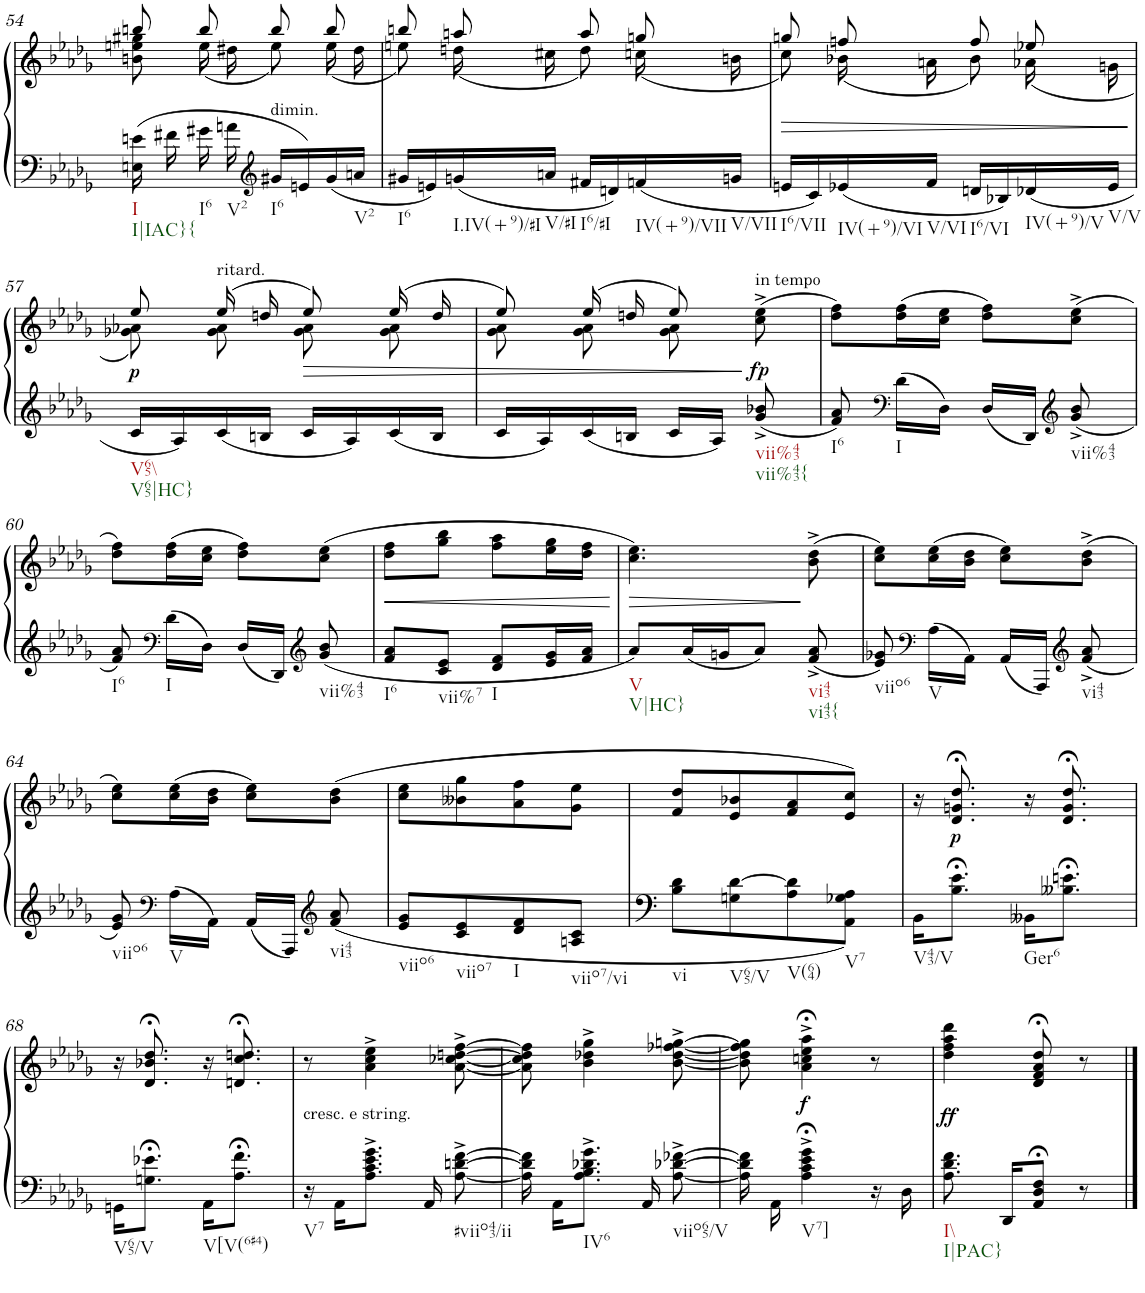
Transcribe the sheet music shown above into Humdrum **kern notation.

**kern	**kern	**dynam
*part1	*part1	*part1
*staff2	*staff1	*staff1/2
*I"Piano	*	*
*I'Pno.	*	*
!!LO:PB:g=z
*clefF4	*clefG2	*
*k[b-e-a-d-g-]	*k[b-e-a-d-g-]	*
*M2/4	*M2/4	*
=54	=54	=54
*	*^	*
!LO:TX:b:t=I	!	!	!
!LO:TX:b:t=I|IAC}{	!	!	!
16En\ 16en\	8bbn/	8bn\ 8een\ 8gg#X\	.
16f#X\	.	.	.
!LO:TX:b:t=I6	!	!	!
16g#X\	8bb/	(16ee\	.
!LO:TX:b:t=V2	!	!	!
16an\	.	16dd#X\	.
*clefG2	*	*	*
!	!LO:TX:b:t=dimin.	!	!
!LO:TX:b:t=I6	!	!	!
16g#X/LL	8bb/	8ee\)	.
16en/	.	.	.
16g#/	8bb/	(16ee\	.
!LO:TX:b:t=V2	!	!	!
16an/JJ	.	16dd#\	.
=55	=55	=55	=55
!LO:TX:b:t=I6	!	!	!
16g#X/LL	8bbn/	8een\)	.
16en/	.	.	.
!LO:TX:b:t=I.IV(+9)/#I	!	!	!
16gn/	8aan/	(16ddn\	.
!LO:TX:b:t=V/#I	!	!	!
16an/JJ	.	16cc#X\	.
!LO:TX:b:t=I6/#I	!	!	!
16f#X/LL	8aa/	8dd\)	.
16dn/	.	.	.
!LO:TX:b:t=IV(+9)/VII	!	!	!
16fn/	8ggn/	(16ccn\	.
!LO:TX:b:t=V/VII	!	!	!
16gn/JJ	.	16bn\	.
=56	=56	=56	=56
!LO:TX:b:t=I6/VII	!	!	!
!	!	!	!LO:HP:b
16en/LL	8ggn/	8cc\)	>
16c/	.	.	.
!LO:TX:b:t=IV(+9)/VI	!	!	!
16e-X/	8ffn/	(16b-X\	.
!LO:TX:b:t=V/VI	!	!	!
16f/JJ	.	16an\	.
!LO:TX:b:t=I6/VI	!	!	!
16dn/LL	8ff/	8b-\)	.
16B-X/	.	.	.
!LO:TX:b:t=IV(+9)/V	!	!	!
16d-X/	8ee-X/	(16a-X\	.
!LO:TX:b:t=V/V	!	!	!
16e-/JJ	.	16gn\	.
*	*v	*v	*
.	.	]
!!LO:LB:g=z
=57	=57	=57
*	*^	*
!LO:TX:b:t=V65\\	!	!	!
!LO:TX:b:t=V65|HC}	!	!	!
!	!	!	!LO:DY:b
16c/LL	8ee-/	8g-X\ 8a-X\)	p
16A-/	.	.	.
!	!LO:TX:a:t=ritard.	!	!
16c/	(16ee-/	8g-\ 8a-\	.
16Bn/JJ	16ddn/	.	.
!	!	!	!LO:HP:b
16c/LL	8ee-/)	8g-\ 8a-\	>
16A-/	.	.	.
16c/	(16ee-/	8g-\ 8a-\	.
16B/JJ	16dd/	.	.
=58	=58	=58	=58
16c/LL	8ee-/)	8g-\ 8a-\	.
16A-/	.	.	.
16c/	(16ee-/	8g-\ 8a-\	.
16Bn/JJ	16ddn/	.	.
16c/LL	8ee-/)	8g-\ 8a-\	.
16A-/JJ	.	.	.
!	!LO:TX:a:t=in tempo	!	!
!LO:TX:b:t=vii%43	!	!	!
!LO:TX:b:t=vii%43{	!	!	!
!	!	!	!LO:DY:n=1:b
8g-/^ 8b-X/^	(>8cc\^> 8ee-\^>	8ryy	] fp
=59	=59	=59	=59
!LO:TX:b:t=I6	!	!	!
*	*v	*v	*
8f/ 8a-/	8dd-\ 8ff\L)	.
*clefF4	*	*
!LO:TX:b:t=I	!	!
16d-\LL	(16dd-\ 16ff\L	.
16D-\JJ	16cc\ 16ee-\JJ	.
16D-/LL	8dd-\ 8ff\L)	.
16DD-/JJ	.	.
*clefG2	*	*
!LO:TX:b:t=vii%43	!	!
8g-/^ 8b-/^	(8cc\^ 8ee-\^J	.
!!LO:LB:g=z
=60	=60	=60
!LO:TX:b:t=I6	!	!
8f/ 8a-/	8dd-\ 8ff\L)	.
*clefF4	*	*
!LO:TX:b:t=I	!	!
16d-\LL	(16dd-\ 16ff\L	.
16D-\JJ	16cc\ 16ee-\JJ	.
16D-/LL	8dd-\ 8ff\L)	.
16DD-/JJ	.	.
*clefG2	*	*
!LO:TX:b:t=vii%43	!	!
8g-/ 8b-/	(8cc\ 8ee-\J	.
=61	=61	=61
!LO:TX:b:t=I6	!	!
!	!	!LO:HP:b
8f/ 8a-/L	8dd-\ 8ff\L	<
!LO:TX:b:t=vii%7	!	!
8c/ 8e-/J	8gg-\ 8bb-\J	.
!LO:TX:b:t=I	!	!
8d-/ 8f/L	8ff\ 8aa-\L	.
16e-/ 16g-/L	16ee-\ 16gg-\L	.
16f/ 16a-/JJ	16dd-\ 16ff\JJ	.
.	.	[
=62	=62	=62
!LO:TX:b:t=V	!	!
!LO:TX:b:t=V|HC}	!	!
!	!	!LO:HP:b
8a-/L	4.cc\ 4.ee-\)	>
16a-/L	.	.
16gn/J	.	.
8a-/J	.	.
!LO:TX:b:t=vi43	!	!
!LO:TX:b:t=vi43{	!	!
8f/^ 8a-/^	(8b-\^ 8dd-\^	]
=63	=63	=63
!LO:TX:b:t=viio6	!	!
8e-/ 8g-X/	8cc\ 8ee-\L)	.
*clefF4	*	*
!LO:TX:b:t=V	!	!
16A-\LL	(16cc\ 16ee-\L	.
16AA-\JJ	16b-\ 16dd-\JJ	.
16AA-/LL	8cc\ 8ee-\L)	.
16AAA-/JJ	.	.
*clefG2	*	*
!LO:TX:b:t=vi43	!	!
8f/^ 8a-/^	(8b-\^ 8dd-\^J	.
!!LO:LB:g=z
=64	=64	=64
!LO:TX:b:t=viio6	!	!
8e-/ 8g-/	8cc\ 8ee-\L)	.
*clefF4	*	*
!LO:TX:b:t=V	!	!
16A-\LL	(16cc\ 16ee-\L	.
16AA-\JJ	16b-\ 16dd-\JJ	.
16AA-/LL	8cc\ 8ee-\L)	.
16AAA-/JJ	.	.
*clefG2	*	*
!LO:TX:b:t=vi43	!	!
8f/ 8a-/	(8b-\ 8dd-\J	.
=65	=65	=65
!LO:TX:b:t=viio6	!	!
8e-/ 8g-/L	8cc\ 8ee-\L	.
!LO:TX:b:t=viio7	!	!
8c/ 8e-/	8b--X\ 8gg-\	.
!LO:TX:b:t=I	!	!
8d-/ 8f/	8a-\ 8ff\	.
!LO:TX:b:t=viio7/vi	!	!
8An/ 8c/J	8g-\ 8ee-\J	.
=66	=66	=66
!LO:TX:b:t=vi	!	!
8B-\ 8d-\L	8f/ 8dd-/L	.
!LO:TX:b:t=V65/V	!	!
8Gn\ [8d-\	8e-/ 8b-X/	.
!LO:TX:b:t=V(64)	!	!
8A-\ 8d-\]	8f/ 8a-/	.
!LO:TX:b:t=V7	!	!
8AA-\ 8G-X\ 8A-\J	8e-/ 8cc/J)	.
=67	=67	=67
!LO:TX:b:t=V43/V	!	!
16BB-\KL	16r	.
!	!	!LO:DY:b
8.B-\;< 8.e-\;<J	8.d-/;< 8.gn/;< 8.dd-/;<	p
!LO:TX:b:t=Ger6	!	!
16BB--X\KL	16r	.
8.B--X\;< 8.en\;<J	8.d-/;< 8.g/;< 8.dd-/;<	.
!!LO:LB:g=z
=68	=68	=68
!LO:TX:b:t=V65/V	!	!
16GGn\KL	16r	.
8.Gn\;< 8.e-X\;<J	8.d-/;< 8.b-X/;< 8.dd-/;<	.
!LO:TX:b:t=V[V(6#4)	!	!
16AA-\KL	16r	.
8.A-\;< 8.f\;<J	8.dn/;< 8.cc/;< 8.ddn/;<	.
=69	=69	=69
!	!LO:TX:b:t=cresc. e string.	!
!LO:TX:b:t=V7	!	!
16r	8r	.
16AA-\KL	.	.
8.A-\^ 8.c\^ 8.e-\^ 8.g-\^J	4a-\^ 4cc\^ 4ee-\^	.
16AA-/	.	.
!LO:TX:b:t=#viio43/ii	!	!
[8A-\^ [8dn\^ [8f\^	[8a-\^ [8cc-X\^ [8ddn\^ [8ff\^	.
=70	=70	=70
16A-\] 16d\] 16f\]	8a-\] 8cc-\] 8dd\] 8ff\]	.
16AA-\KL	.	.
!LO:TX:b:t=IV6	!	!
8.A-\^ 8.B-\^ 8.d-X\^ 8.g-\^J	4b-\^ 4dd-X\^ 4gg-\^	.
16AA-/	.	.
!LO:TX:b:t=viio65/V	!	!
[8A-\^ [8d-X\^ [8f-X\^	[8b-\^ [8dd-\^ [8ff-X\^ [8ggn\^	.
=71	=71	=71
16A-\] 16d-\] 16f-\]	8b-\] 8dd-\] 8ff-\] 8gg\]	.
16AA-\	.	.
!LO:TX:b:t=V7]	!	!
!	!	!LO:DY:b
4A-\;<^ 4c\;<^ 4e-\;<^ 4g-\;<^	4a-\;<^ 4ccn\;<^ 4ee-\;<^ 4aa-\;<^	f
16r	8r	.
16D-\	.	.
=72	=72	=72
!LO:TX:b:t=I\\	!	!
!LO:TX:b:t=I|PAC}	!	!
!	!	!LO:DY:b
8.A-\ 8.d-\ 8.f\	4dd-\ 4ff\ 4aa-\ 4ddd-\	ff
16DD-/KL	.	.
8AA-/;< 8D-/;< 8F/;<J	8d-/;< 8f/;< 8a-/;< 8dd-/;<	.
8r	8r	.
==	==	==
*-	*-	*-
